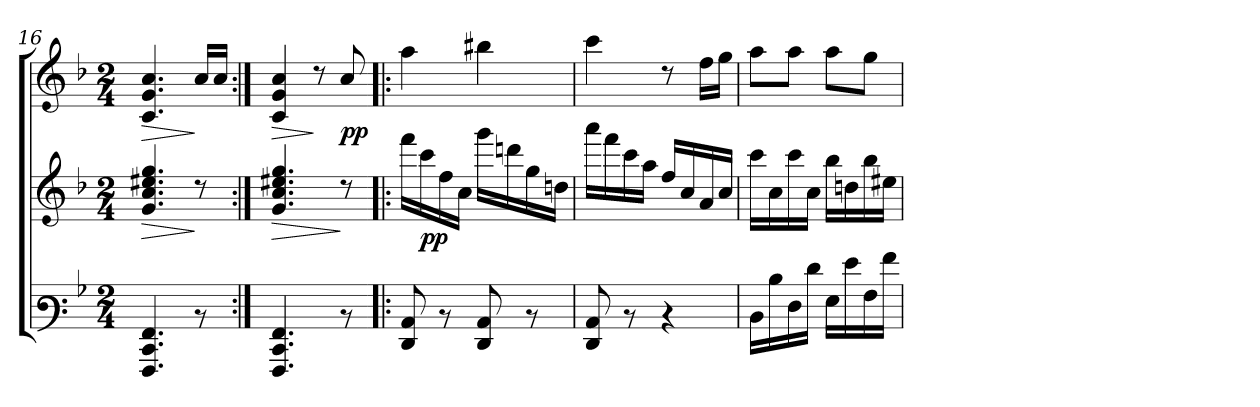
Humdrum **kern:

**kern	**kern	**dynam	**kern	**dynam
*part2	*part2	*part2	*part1	*part1
*staff3	*staff2	*staff2/3	*staff1	*staff1
*clefF3	*clefG3	*	*clefG3	*
*k[b-]	*k[b-]	*	*k[b-]	*
*M2/4	*M2/4	*	*M2/4	*
=16	=16	=16	=16	=16
!	!	!LO:HP:b	!	!LO:HP:b
4.AAA/ 4.EE/ 4.AA/	4.e/ 4.a/ 4.cc#X/ 4.ee/	>	4.A/ 4.e/ 4.a/	>
8rD	8rb	] ] ]	16a/LL	]
.	.	.	16a/JJ	.
=17:|!	=17:|!	=17:|!	=17:|!	=17:|!
!	!	!LO:HP:b	!	!LO:HP:b
4.AAA/ 4.EE/ 4.AA/	4.e/ 4.a/ 4.cc#X/ 4.ee/	>	4A/ 4e/ 4a/	>
.	.	.	8rb	]
!	!	!	!	!LO:DY:b
8rD	8rb	] ] ]	8a/	pp
=18!|:	=18!|:	=18!|:	=18!|:	=18!|:
8FF/ 8C/	16ddd\LL	.	(4ff\	.
!	!	!LO:DY:b	!	!
.	16aa\	pp	.	.
8rD	16dd\	.	.	.
.	16a\JJ	.	.	.
8FF/ 8C/	16eee\LL	.	(4gg#X\	.
.	16bbn\	.	.	.
8rD	16ee\	.	.	.
.	16bn\JJ	.	.	.
=19	=19	=19	=19	=19
8FF/ 8C/	16fff\LL	.	(4aa\	.
.	16ddd\	.	.	.
8rD	16aa\	.	.	.
.	16ff\JJ	.	.	.
4rD	16dd/LL	.	8rb	.
.	16a/	.	.	.
.	16f/	.	16dd\LL	.
.	16a/JJ	.	16ee\JJ	.
=20	=20	=20	=20	=20
16D\LL	16aa\LL	.	8ff\L	.
16d\	16a\	.	.	.
16F\	16aa\	.	8ff\J	.
16f\JJ	16a\JJ	.	.	.
16G\LL	16gg\LL	.	8ff\L	.
16g\	16bn\	.	.	.
16A\	16gg\	.	8ee\J	.
16a\JJ	16cc#X\JJ	.	.	.
=	=	=	=	=
*-	*-	*-	*-	*-
